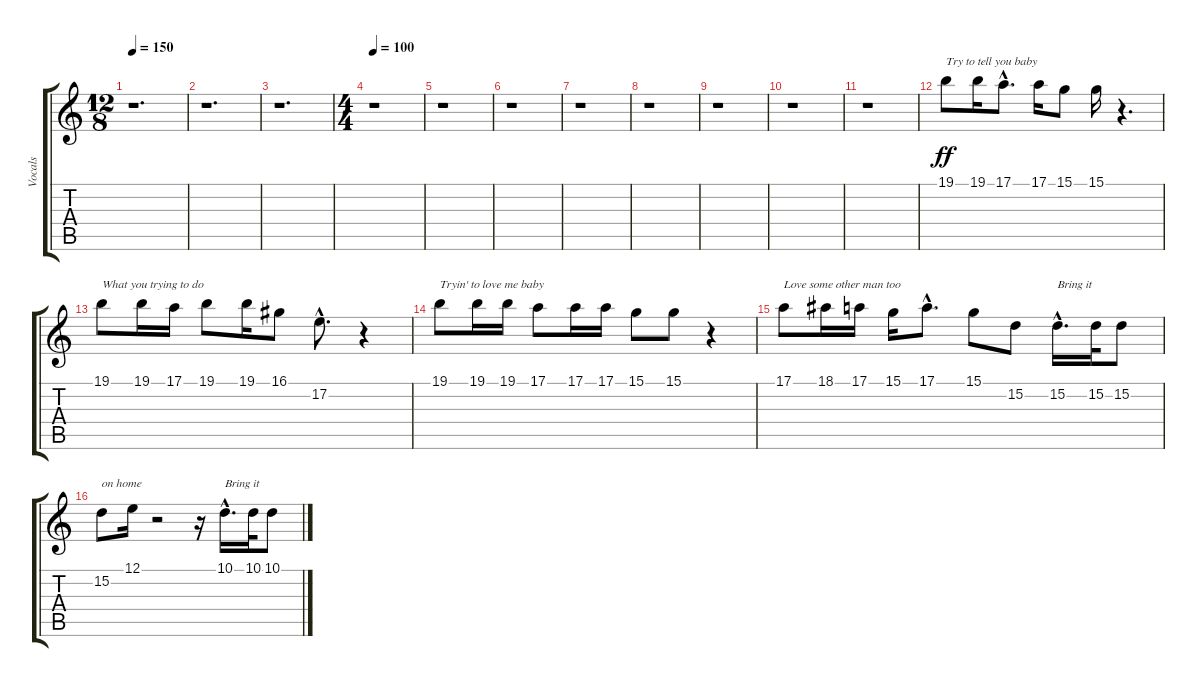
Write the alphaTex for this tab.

\track ("Vocals" "Vocals") {instrument electricgrandpiano}
\staff {score tabs}
\tuning (E4 B3 G3 D3 A2 E2) {hide}
\ts (12 8)
\tempo 150
\clef g2
\ks c
r.1{d dy f} |
r.1{d} |
r.1{d} |
\ts (4 4)
\tempo 100
r.1 |
r.1 |
r.1 |
r.1 |
r.1 |
r.1 |
r.1 |
r.1 |
19.1.8{txt "Try to tell you baby" dy ff} 19.1.16 17.1{hac}.8{d} 17.1.16 15.1.8 15.1.16 r.4{d} |
19.1.8{txt "What you trying to do"} 19.1.16 17.1.16 19.1.8 19.1.16 16.1.8 17.2{hac}.8{d} r.4 |
19.1.8{txt "Tryin' to love me baby"} 19.1.16 19.1.16 17.1.8 17.1.16 17.1.16 15.1.8 15.1.8 r.4 |
17.1.8{txt "Love some other man too"} 18.1.16 17.1.16 15.1.16 17.1{hac}.8{d} 15.1.8 15.2.8 15.2{hac}.16{d txt "Bring it"} 15.2.32 15.2.8 |
15.2.8{txt "on home"} 12.1.16 r.2 r.16 10.1{hac}.16{d txt "Bring it"} 10.1.32 10.1.8
